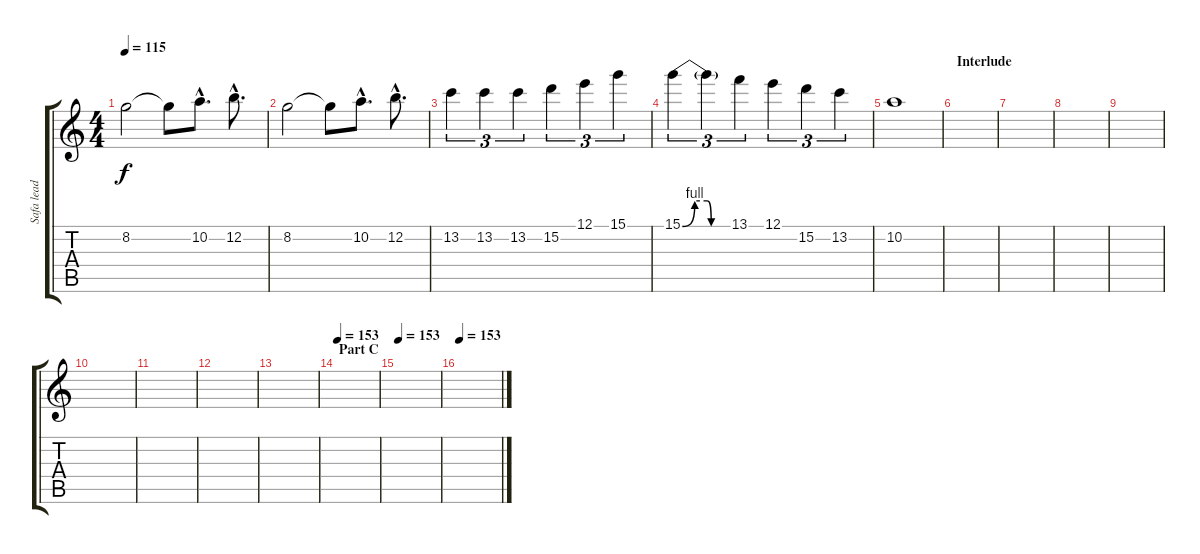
\track ("Safa lead" "Safa lead") {instrument distortionguitar}
\staff {score tabs}
\tuning (E4 B3 G3 D3 A2 E2) {hide}
\ts (4 4)
\tempo 115
\clef g2
\ks c
8.2.2{dy f} 8.2{t}.8 10.2{hac}.8{d} 12.2{hac}.8{d} |
8.2.2 8.2{t}.8 10.2{hac}.8{d} 12.2{hac}.8{d} |
13.2.4{tu (3 2)} 13.2.4{tu (3 2)} 13.2.4{tu (3 2)} 15.2.4{tu (3 2)} 12.1.4{tu (3 2)} 15.1.4{tu (3 2)} |
15.1{be (custom 0 0 15 4 30 4 35 0 45 0 60 0)}.4{tu (3 2)} 15.1{t}.4{tu (3 2)} 13.1.4{tu (3 2)} 12.1.4{tu (3 2)} 15.2.4{tu (3 2)} 13.2.4{tu (3 2)} |
10.2.1 |
\section ("" "Interlude")
|
|
|
|
|
|
|
|
\section ("" "Part C")
\tempo 153
|
\tempo 153
|
\tempo 153
